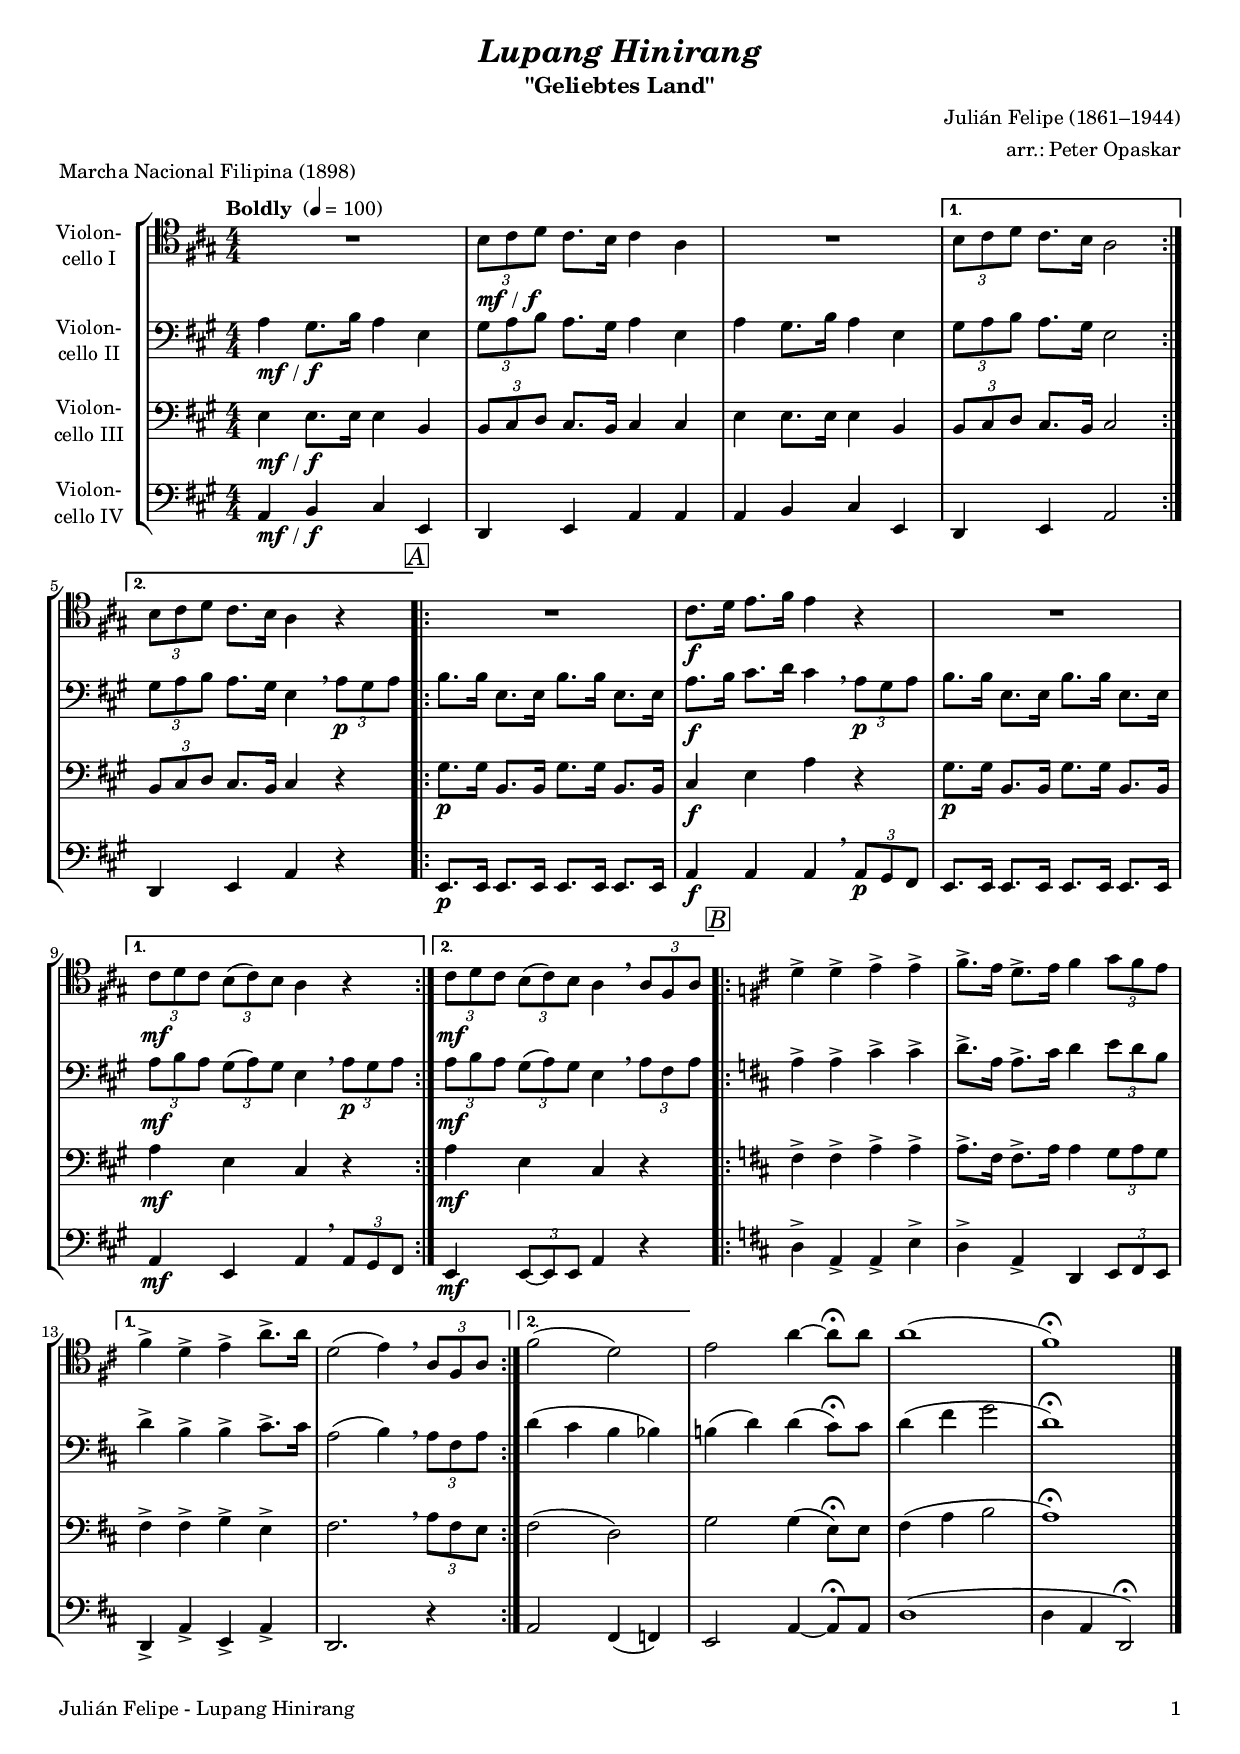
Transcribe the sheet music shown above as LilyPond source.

\version "2.18.2"
\include "deutsch.ly"
  
#(set-global-staff-size 17.25)

\header {
  title     = \markup \bold \italic "Lupang Hinirang"
  subtitle  = "\"Geliebtes Land\""
  composer  = "Julián Felipe (1861–1944)"
  arranger  = "arr.: Peter Opaskar"
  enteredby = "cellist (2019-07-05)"
  piece     = "Marcha Nacional Filipina (1898)"
}

voiceconsts = {
  \key as \major
  \time 4/4
  \clef "bass"
  \numericTimeSignature
  \compressFullBarRests
  % Set default beaming for all staves
%  \set Timing.beamExceptions = #'()
%  \set Timing.baseMoment     = #(ly:make-moment 1 4)
%  \set Timing.beatStructure  = #'(1 1 1)
  \tempo "Boldly " 4=100
}

micl = "clarinet"
mifl = "flute"
miob = "oboe"
mifh = "french horn"
misx = "tenor sax"
mist = "string ensemble 1"
miba = "cello"
mivc = "bassoon"

boxa = { \mark \markup \box \italic "A" }
boxb = { \mark \markup \box \italic "B" \key des \major }

mff  = \markup { \dynamic mf \italic "/" \dynamic f }

va = \relative c' {
  \voiceconsts
  \clef "tenor"
  
  \repeat volta 2 {
    R1
    \tuplet 3/2 4 { b8_\mff c des } c8. b16 c4 as
    R1
  }
  \alternative {
    { \tuplet 3/2 4 { b8 c des } c8. b16 as2 }
    { \tuplet 3/2 4 { b8 c des } c8. b16 as4 r }
  } \boxa

  \repeat volta 2 {
    R1
    c8.\f des16 es8. f16 es4 r
    R1
  }
  \alternative {
    { \tuplet 3/2 4 { c8\mf des c b( c) b } as4 r }
    {  \tuplet 3/2 4 { c8\mf des c b( c) b } as4 \breathe \tuplet 3/2 4 { as8 f as } }
  } \boxb

  \repeat volta 2 {
    des4-> des-> es-> es->
    f8.-> es16 des8.-> es16 f4 \tuplet 3/2 4 { ges8 f es }
  }
  \alternative {
    { f4-> des-> es-> as8.-> as16 | des,2( es4) \breathe \tuplet 3/2 4 { as,8 f as } }
    { f'2( des) }
  }
  es as4~ as8\fermata as
  as1(
  f)\fermata \bar "|."
}

vb = \relative c' {
  \voiceconsts

  \repeat volta 2 {
    as4_\mff g8. b16 as4 es
    \tuplet 3/2 4 { g8 as b } as8. g16 as4 es
    as g8. b16 as4 es
  }
  \alternative {
    {  \tuplet 3/2 4 { g8 as b } as8. g16 es2 }
    {  \tuplet 3/2 4 { g8 as b } as8. g16 es4 \breathe \tuplet 3/2 4 { as8\p g as } }
  } \boxa

  \repeat volta 2 {
    b8. b16 es,8. es16 b'8. b16 es,8. es16
    as8.\f b16 c8. des16 c4 \breathe \tuplet 3/2 4 { as8\p g as }
    b8. b16 es,8. es16 b'8. b16 es,8. es16
  }
  \alternative {
    {  \tuplet 3/2 4 { as8\mf b as g( as) g } es4 \breathe \tuplet 3/2 4 { as8\p g as } }
    { \tuplet 3/2 4 { as\mf b as g( as) g } es4 \breathe \tuplet 3/2 4 { as8 f as }  }
  } \boxb

  \repeat volta 2 {
    as4-> as-> c-> c->
    des8.-> as16 as8.-> c16 des4 \tuplet 3/2 4 { es8 des b }
  }
  \alternative {
    { des4-> b-> b-> c8.-> c16 | as2( b4) \breathe \tuplet 3/2 4 { as8 f as } }
    { des4( c b heses) }
  }
  b!( des) des( c8)\fermata c
  des4( f ges2
  des1)\fermata \bar "|."
}

vc = \relative c {
  \voiceconsts

  \repeat volta 2 {
    es4_\mff es8. es16 es4 b
    \tuplet 3/2 4 { b8 c des } c8. b16 c4 c
    es es8. es16 es4 b
  }
  \alternative {
    { \tuplet 3/2 4 { b8 c des } c8. b16 c2 }
    { \tuplet 3/2 4 { b8 c des } c8. b16 c4 r }
  } \boxa

  \repeat volta 2 {
    g'8.\p g16 b,8. b16 g'8. g16 b,8. b16
    c4\f es as r
    g8.\p g16 b,8. b16 g'8. g16 b,8. b16
  }
  \alternative {
    { as'4\mf es c r }
    { as'\mf es c r }
  } \boxb

  \repeat volta 2 {
    f-> f-> as-> as->
    as8.-> f16 f8.-> as16 as4 \tuplet 3/2 4 { ges8 as ges }
  }
  \alternative {
    { f4-> f-> ges-> es-> | f2. \breathe \tuplet 3/2 4 { as8 f es } }
    { f2( des) }
  }
  ges ges4( es8)\fermata es
  f4( as b2
  as1)\fermata \bar "|."
}

vd = \relative c {
  \voiceconsts

  \repeat volta 2 {
    as4_\mff b c es,
    des es as as
    as b c es,
  }
  \alternative {
    { des es as2 }
    { des,4 es as r }
  } \boxa

  \repeat volta 2 {
    es8.\p es16 es8. es16 es8. es16 es8. es16
    as4\f as as \breathe \tuplet 3/2 4 { as8\p g f }
    es8. es16 es8. es16 es8. es16 es8. es16
  }
  \alternative {
    { as4\mf es as \breathe \tuplet 3/2 4 { as8 g f } }
    { es4\mf \tuplet 3/2 4 { es8~ es es } as4 r }
  } \boxb

  \repeat volta 2 {
    des-> as-> as-> es'->
    des-> as-> des, \tuplet 3/2 4 { es8 f es }
  }
  \alternative {
    { des4-> as'-> es-> as-> | des,2. r4 }
    { as'2 f4( fes) }
  }
  es2 as4~ as8\fermata as
  des1(
  des4 as des,2)\fermata \bar "|."
}


music = \new StaffGroup <<
      \new Staff {
	\set Staff.midiInstrument = \miba
	\set Staff.instrumentName = \markup \center-column { "Violon-" "cello I" }
	\transpose as a { \va }
      }

      \new Staff {
	\set Staff.midiInstrument = \miba
	\set Staff.instrumentName = \markup \center-column { "Violon-" "cello II" }
	\transpose as a { \vb }
      }

      \new Staff {
	\set Staff.midiInstrument = \miba
	\set Staff.instrumentName = \markup \center-column { "Violon-" "cello III" }
	\transpose as a { \vc }
      }

      \new Staff {
	\set Staff.midiInstrument = \miba
	\set Staff.instrumentName = \markup \center-column { "Violon-" "cello IV" }
	\transpose as a { \vd }
      }
>>

\book {
   \paper {
    print-page-number = ##t
    print-first-page-number = ##t
    oddHeaderMarkup = \markup \null
    evenHeaderMarkup = \markup \null
    oddFooterMarkup = \markup {
      \fill-line {
        \on-the-fly #print-page-number-check-first
        "Julián Felipe - Lupang Hinirang" \fromproperty #'page:page-number-string
      }
    }
    evenFooterMarkup = \oddFooterMarkup
  } \score {
    \music
    \layout {}
  }

  \score {
    \unfoldRepeats \music

    \midi {
      \context {
        \Score
      }
    }
  }
}
